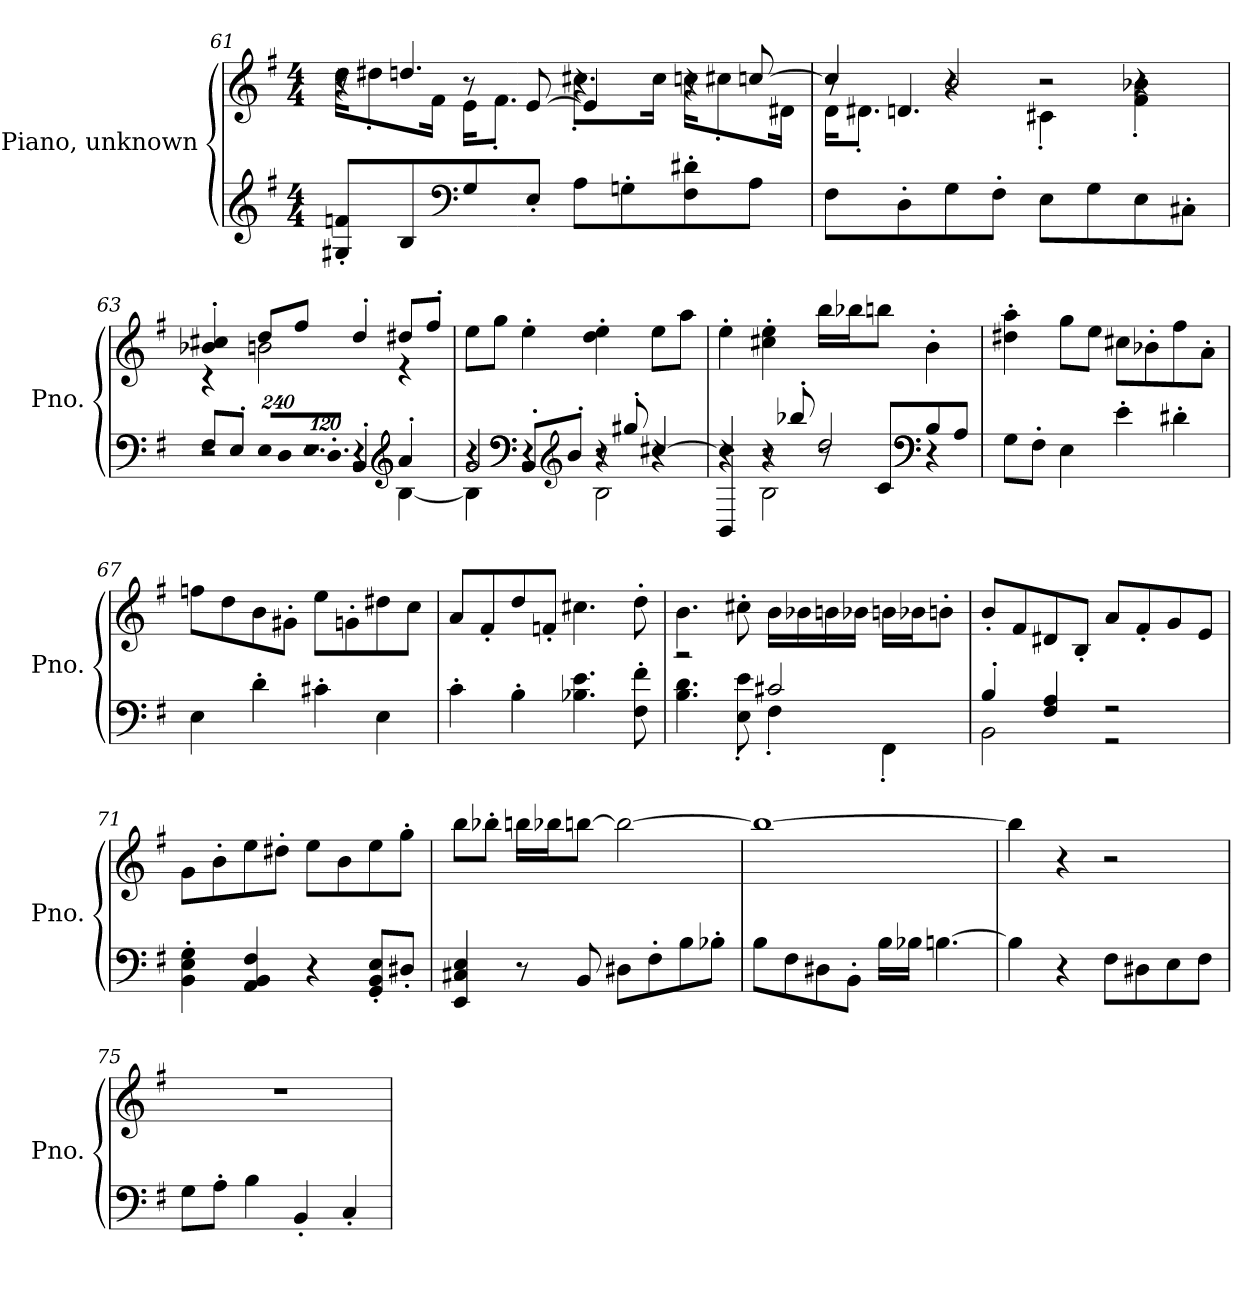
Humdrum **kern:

**kern	**kern
*part1	*part1
*staff2	*staff1
*I"Piano, unknown	*
*I'Pno.	*
!!LO:LB:g=z
*clefG2	*clefG2
*k[f#]	*k[f#]
*M4/4	*M4/4
=61	=61
*	*^
*	*	*^
8G#X/' 8fn/'L	8r	16dd\KL	4r
.	.	8dd#X'\	.
8B/	4.ddn/	.	.
.	.	16f#\Jk	.
*clefF4	*	*	*
8G#/	.	16e\KL	8r
.	.	8.f#'\J	.
8E'/J	.	.	[8e/
8A\L	4r	8.cc#X'\L	4e/]
8Gn'\	.	.	.
.	.	16cc#\Jk	.
8F#\' 8d#X\'	8r	16ccn\KL	4r
.	.	8cc#X'\	.
8A\J	[8ccn/	.	.
.	.	16d#X\Jk	.
=62	=62	=62	=62
8F#\L	4cc/]	16d\KL	8r
.	.	8.d#X'\J	.
8D'\	.	.	4.dn/
8G\	2b/	4r	.
8F#'\J	.	.	.
8E\L	.	4c#X'\	2r
8G\	.	.	.
8E\	4r	4f#\' 4b-X\'	.
8C#X'\J	.	.	.
*	*	*v	*v
!!LO:LB:g=z
=63	=63	=63
*^	*	*
*	*^	*	*
1r	2r	8F#/L	4b-X/' 4cc#X/'	4r
.	.	8E'/J	.	.
*	*	*Xbrackettup	*	*
!	!	!LO:N:vis=16	!	!
.	.	1920%137E/LL	8dd/L	2bn\
!	!	!LO:N:vis=16	!	!
.	.	1920%137D/	.	.
.	.	.	8ff#/J	.
!	!	!LO:N:vis=32.	!	!
.	.	1920%103E/L	.	.
!	!	!LO:N:vis=32.	!	!
.	.	1920%103D'/JJJ	.	.
.	4r	4BB'/	4dd'/	.
*clefG2	*	*	*	*
.	[4B\	4a'/	8dd#X/L	4r
.	.	.	8ff#'/J	.
*	*	*	*v	*v
=64	=64	=64	=64
2g/	4B\]	4r	8ee\L
.	.	.	8gg\J
*clefF4	*	*	*
.	4r	8BB'/L	4ee'\
*clefG2	*	*	*
.	.	8b'/J	.
4r	2B\	8r	4dd\' 4ee\'
.	.	8gg#X'/	.
[4cc#X/	.	4r	8ee\L
.	.	.	8aa\J
=65	=65	=65	=65
4cc#/]	4r	4BB'/	4ee'\
4r	2B\	8r	4cc#X\' 4ee\'
.	.	8bb-X'/	.
2dd/	.	8r	16bb\LL
.	.	.	16bb-X\J
.	.	8c/L	8bbn\J
*clefF4	*	*	*
.	4r	8B/	4b'\
.	.	8A/J	.
*v	*v	*v	*
!!LO:PB:g=z
=66	=66
8G\L	4dd#X\' 4aa\'
8F#'\J	.
4E\	8gg\L
.	8ee\J
4e'\	8cc#X\L
.	8b-X'\
4d#X'\	8ff#\
.	8a'\J
=67	=67
4E\	8ffn\L
.	8dd\
4d'\	8b\
.	8g#X'\J
4c#X'\	8ee\L
.	8gn'\
4E\	8dd#X\
.	8cc\J
=68	=68
4c'\	8a/L
.	8f#'/
4B'\	8dd/
.	8fn'/J
4.B-X\ 4.e\	4.cc#X\
8F#\' 8f#\'	8dd'\
!!LO:LB:g=z
=69	=69
*^	*
2r	4.B\ 4.d\	4.b\
.	8E\' 8e\'	8cc#X'\
2c#X/	4F#'\	16b\LL
.	.	16b-X\
.	.	16bn\
.	.	16b-X\JJ
.	4FF#'\	16bn\LL
.	.	16b-X\J
.	.	8bn'\J
=70	=70	=70
4B'/	2BB\	8b'/L
.	.	8f#/
4F#/ 4A/	.	8d#X/
.	.	8B'/J
2r	2r	8a/L
.	.	8f#'/
.	.	8g/
.	.	8e/J
*v	*v	*
=71	=71
4BB\' 4E\' 4G\'	8g\L
.	8b'\
4AA/ 4BB/ 4F#/	8ee\
.	8dd#X'\J
4r	8ee\L
.	8b\
8GG/' 8BB/' 8E/'L	8ee\
8D#X'/J	8gg'\J
!!LO:LB:g=z
=72	=72
4EE/ 4C#X/ 4E/	8bb\L
.	8bb-X'\J
8r	16bbn\LL
.	16bb-X\J
8BB/	[8bbn\J
8D#X\L	2bb\_
8F#'\	.
8B\	.
8B-X'\J	.
=73	=73
8B\L	1bb_
8F#\	.
8D#X\	.
8BB'\J	.
16B\LL	.
16B-X\JJ	.
[4.Bn\	.
=74	=74
4B\]	4bb\]
4r	4r
8F#\L	2r
8D#X\	.
8E\	.
8F#\J	.
=75	=75
8G\L	1r
8A'\J	.
4B\	.
4BB'/	.
4C'/	.
=	=
*-	*-
